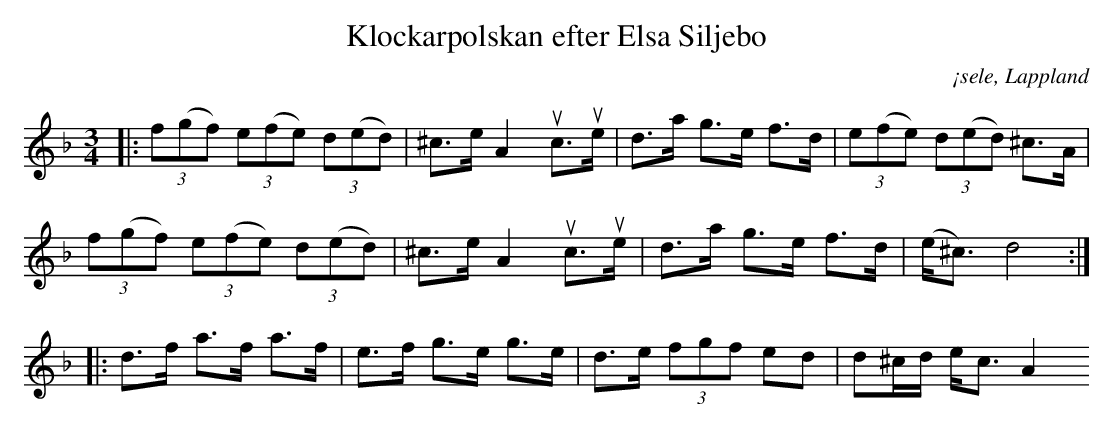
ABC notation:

X:1
T:Klockarpolskan efter Elsa Siljebo
O:¡sele, Lappland
M:3/4
L:1/8
K:Dm
|: (3f(gf) (3e(fe) (3d(ed) | ^c>e A2 uc>ue | d>a g>e f>d | (3e(fe) (3d(ed) ^c>A |
(3f(gf) (3e(fe) (3d(ed) | ^c>e A2 uc>ue | d>a g>e f>d | (e<^c) d4 :|
|:d>f a>f a>f | e>f g>e g>e | d>e (3fgf ed | d^c/d/ e<c A2
